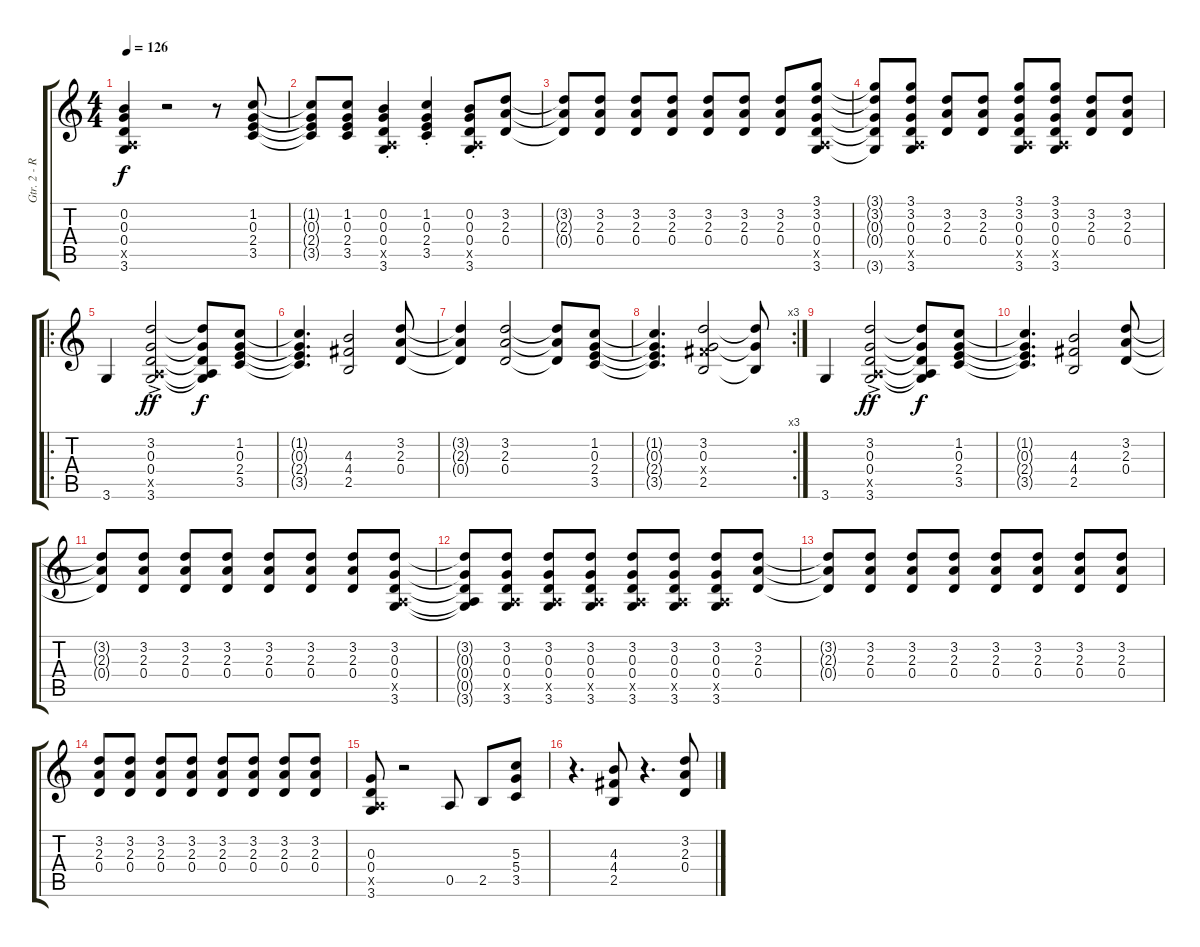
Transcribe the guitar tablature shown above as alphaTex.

\track ("Gtr. 2 - Rhythm" "Gtr. 2 - R") {instrument overdrivenguitar}
\staff {score tabs}
\tuning (E4 B3 G3 D3 A2 E2) {hide}
\ts (4 4)
\tempo 126
\clef g2
\ks c
(0.2 0.3 0.4 0.5{x} 3.6).4{dy f} r.2 r.8 (1.2 0.3 2.4 3.5).8 |
(1.2{t} 0.3{t} 2.4{t} 3.5{t}).8 (1.2 0.3 2.4 3.5).8 (0.2{st} 0.3{st} 0.4{st} 0.5{x} 3.6{st}).4 (1.2{st} 0.3{st} 2.4{st} 3.5{st}).4 (0.2{st} 0.3{st} 0.4{st} 0.5{x} 3.6{st}).8 (3.2 2.3 0.4).8 |
(3.2{t} 2.3{t} 0.4{t}).8 (3.2 2.3 0.4).8 (3.2 2.3 0.4).8 (3.2 2.3 0.4).8 (3.2 2.3 0.4).8 (3.2 2.3 0.4).8 (3.2 2.3 0.4).8 (3.1 3.2 0.3 0.4 0.5{x} 3.6).8 |
(3.1{t} 3.2{t} 0.3{t} 0.4{t} 3.6{t}).8 (3.1 3.2 0.3 0.4 0.5{x} 3.6).8 (3.2 2.3 0.4).8 (3.2 2.3 0.4).8 (3.1 3.2 0.3 0.4 0.5{x} 3.6).8 (3.1 3.2 0.3 0.4 0.5{x} 3.6).8 (3.2 2.3 0.4).8 (3.2 2.3 0.4).8 |
\ro
3.6.4 (3.2 0.3 0.4 0.5{x} 3.6{ac}).2{dy ff} (3.2{t} 0.3{t} 0.4{t} 0.5{t} 3.6{t}).8{dy f} (1.2 0.3 2.4 3.5).8 |
(1.2{t} 0.3{t} 2.4{t} 3.5{t}).4{d} (4.3 4.4 2.5).2 (3.2 2.3 0.4).8 |
(3.2{t} 2.3{t} 0.4{t}).4 (3.2 2.3 0.4).2 (3.2{t} 2.3{t} 0.4{t}).8 (1.2 0.3 2.4 3.5).8 |
\rc 3
(1.2{t} 0.3{t} 2.4{t} 3.5{t}).4{d} (3.2 0.3 4.4{x} 2.5).2 (3.2{t} 0.3{t} 2.5{t}).8 |
3.6.4 (3.2 0.3 0.4 0.5{x} 3.6{ac}).2{dy ff} (3.2{t} 0.3{t} 0.4{t} 0.5{t} 3.6{t}).8{dy f} (1.2 0.3 2.4 3.5).8 |
(1.2{t} 0.3{t} 2.4{t} 3.5{t}).4{d} (4.3 4.4 2.5).2 (3.2 2.3 0.4).8 |
(3.2{t} 2.3{t} 0.4{t}).8 (3.2 2.3 0.4).8 (3.2 2.3 0.4).8 (3.2 2.3 0.4).8 (3.2 2.3 0.4).8 (3.2 2.3 0.4).8 (3.2 2.3 0.4).8 (3.2 0.3 0.4 0.5{x} 3.6).8 |
(3.2{t} 0.3{t} 0.4{t} 0.5{t} 3.6{t}).8 (3.2 0.3 0.4 0.5{x} 3.6).8 (3.2 0.3 0.4 0.5{x} 3.6).8 (3.2 0.3 0.4 0.5{x} 3.6).8 (3.2 0.3 0.4 0.5{x} 3.6).8 (3.2 0.3 0.4 0.5{x} 3.6).8 (3.2 0.3 0.4 0.5{x} 3.6).8 (3.2 2.3 0.4).8 |
(3.2{t} 2.3{t} 0.4{t}).8 (3.2 2.3 0.4).8 (3.2 2.3 0.4).8 (3.2 2.3 0.4).8 (3.2 2.3 0.4).8 (3.2 2.3 0.4).8 (3.2 2.3 0.4).8 (3.2 2.3 0.4).8 |
(3.2 2.3 0.4).8 (3.2 2.3 0.4).8 (3.2 2.3 0.4).8 (3.2 2.3 0.4).8 (3.2 2.3 0.4).8 (3.2 2.3 0.4).8 (3.2 2.3 0.4).8 (3.2 2.3 0.4).8 |
(0.3 0.4 0.5{x} 3.6).8 r.2 0.5.8 2.5.8 (5.3 5.4 3.5).8 |
r.4{d} (4.3 4.4 2.5).8 r.4{d} (3.2 2.3 0.4).8
